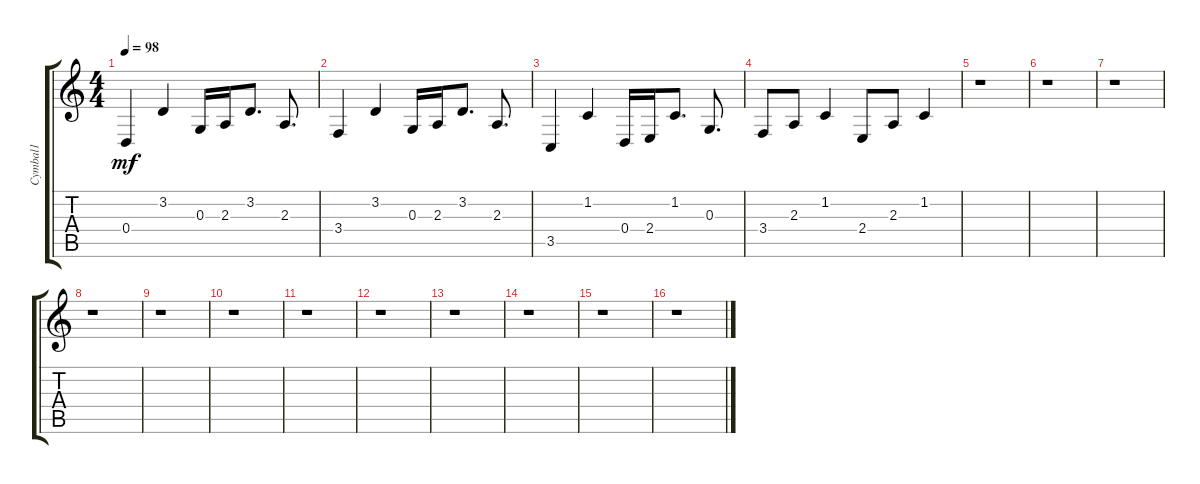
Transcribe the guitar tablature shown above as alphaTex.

\track ("Cymbal1" "Cymbal1") {instrument reversecymbal}
\staff {score tabs}
\tuning (E4 B3 G3 D3 A2 E2) {hide}
\ts (4 4)
\tempo 98
\clef g2
\ks c
0.4.4{dy mf} 3.2.4 0.3.16 2.3.16 3.2.8{d} 2.3.8{d} |
3.4.4 3.2.4 0.3.16 2.3.16 3.2.8{d} 2.3.8{d} |
3.5.4 1.2.4 0.4.16 2.4.16 1.2.8{d} 0.3.8{d} |
3.4.8 2.3.8 1.2.4 2.4.8 2.3.8 1.2.4 |
r.1 |
r.1 |
r.1 |
r.1 |
r.1 |
r.1 |
r.1 |
r.1 |
r.1 |
r.1 |
r.1 |
r.1
